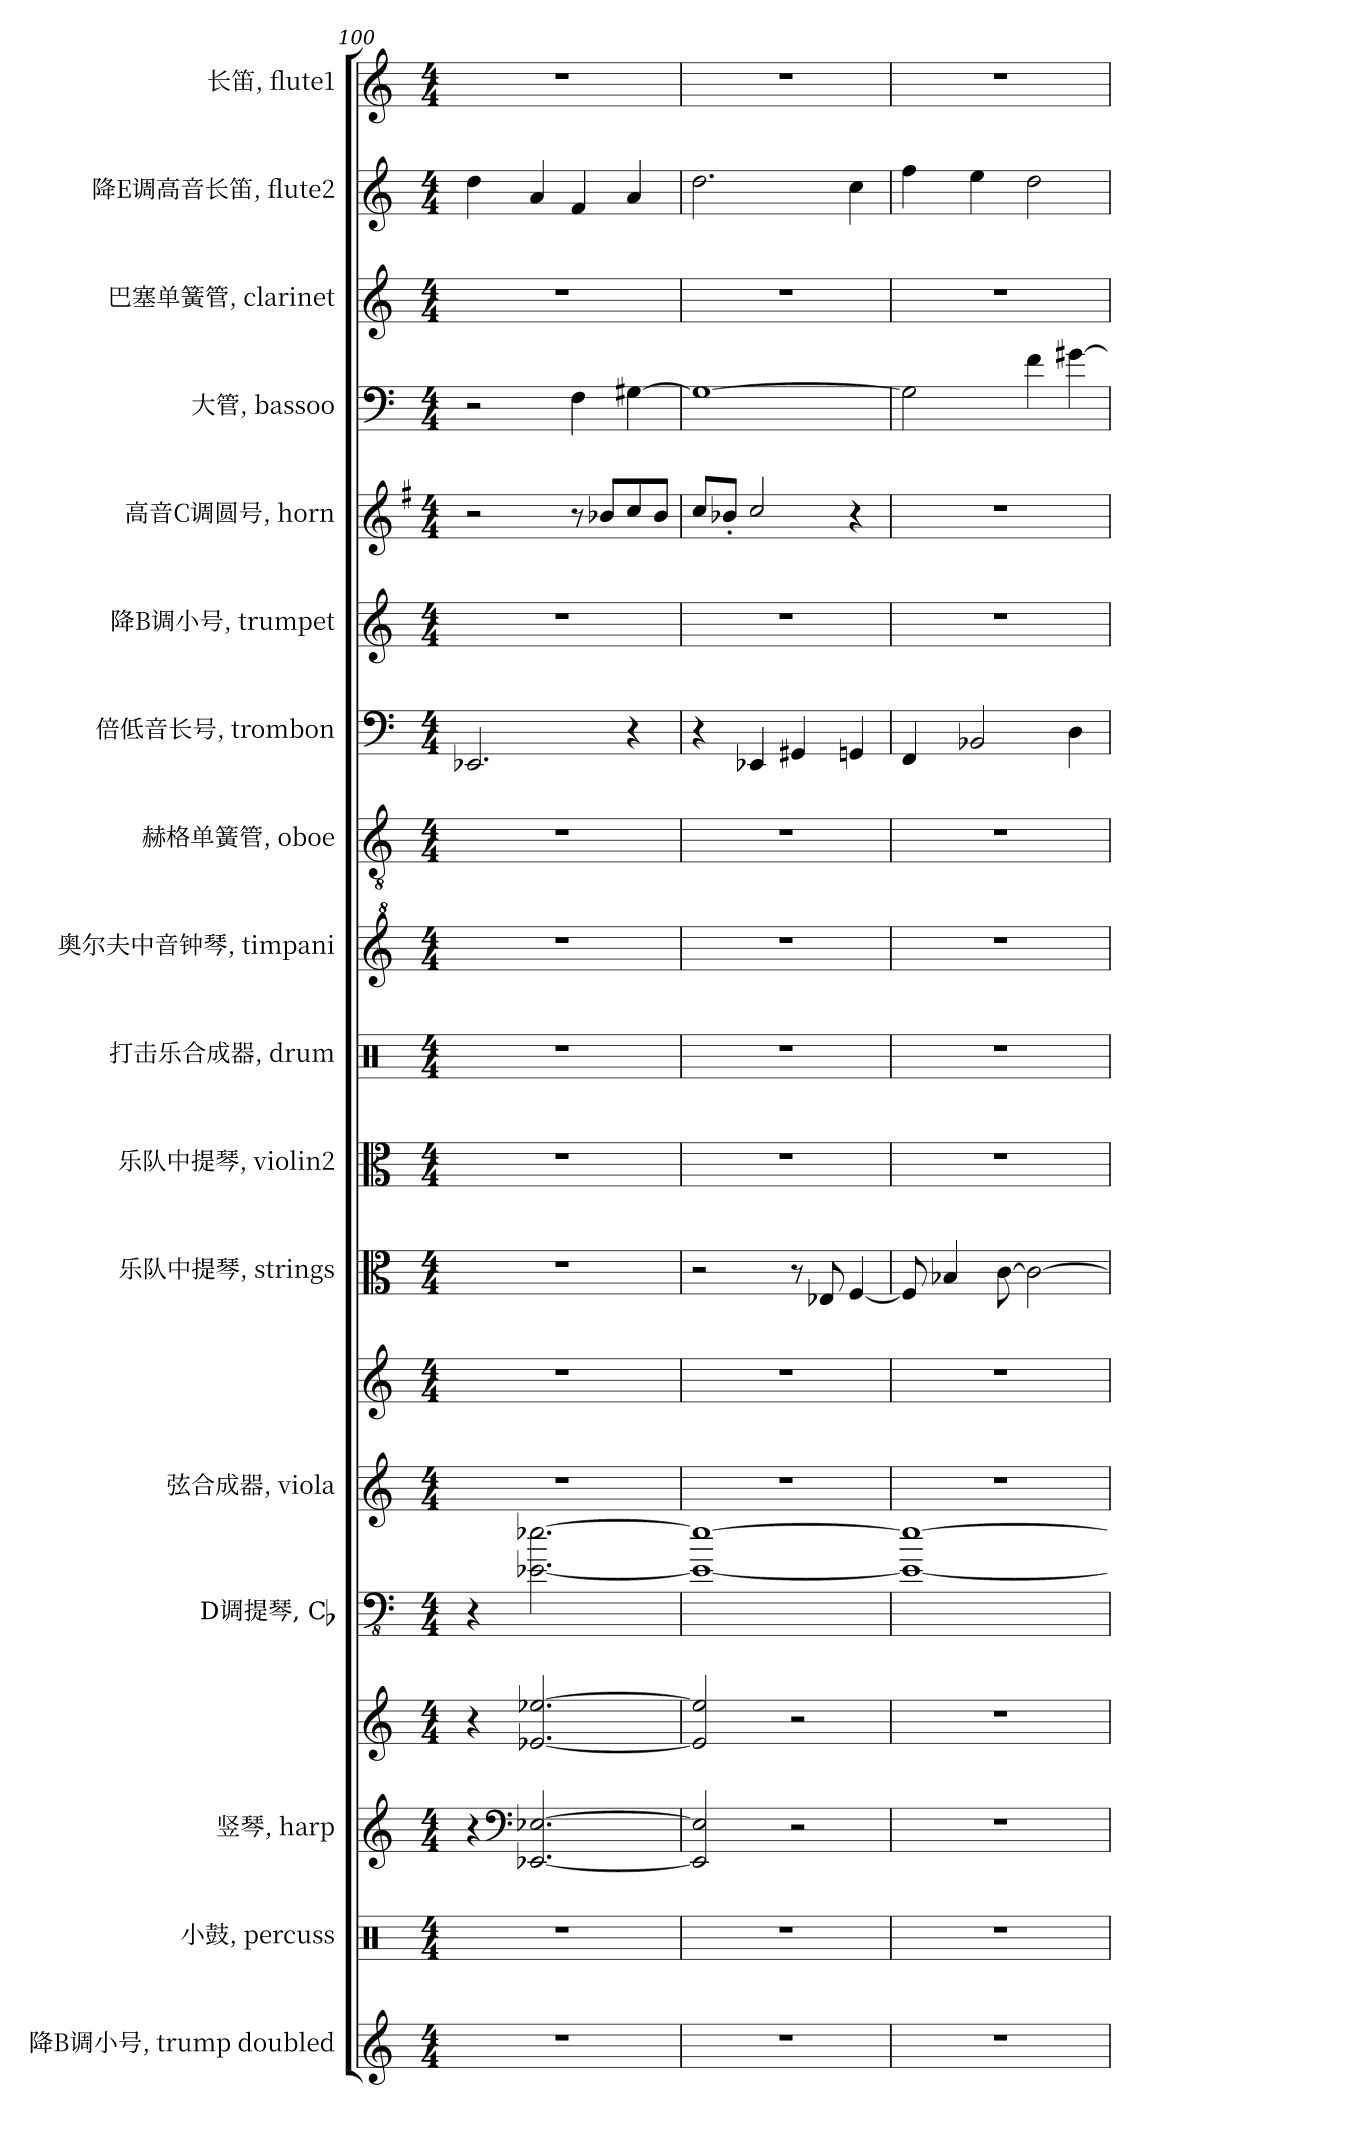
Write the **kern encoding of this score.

**kern	**kern	**kern	**kern	**kern	**kern	**kern	**kern	**kern	**kern	**kern	**kern	**kern	**kern	**kern	**kern	**kern	**kern	**kern
*part17	*part16	*part15	*part15	*part14	*part13	*part13	*part12	*part11	*part10	*part9	*part8	*part7	*part6	*part5	*part4	*part3	*part2	*part1
*staff19	*staff18	*staff17	*staff16	*staff15	*staff14	*staff13	*staff12	*staff11	*staff10	*staff9	*staff8	*staff7	*staff6	*staff5	*staff4	*staff3	*staff2	*staff1
*I"降B调小号, trump doubled	*I"小鼓, percuss	*I"竖琴, harp	*	*I"D调提琴, Cb	*I"弦合成器, viola	*	*I"乐队中提琴, strings	*I"乐队中提琴, violin2	*I"打击乐合成器, drum	*I"奥尔夫中音钟琴, timpani	*I"赫格单簧管, oboe	*I"倍低音长号, trombon	*I"降B调小号, trumpet	*I"高音C调圆号, horn	*I"大管, bassoo	*I"巴塞单簧管, clarinet	*I"降E调高音长笛, flute2	*I"长笛, flute1
*	*	*I'Hrp.	*	*	*	*	*	*	*	*	*	*	*I'B♭ Tpt.	*	*	*	*	*I'Fl.
*clefG2	*clefX	*clefG2	*clefG2	*clefFv4	*clefG2	*clefG2	*clefC3	*clefC3	*clefX	*clefG^2	*clefGv2	*clefF4	*clefG2	*clefG2	*clefF4	*clefG2	*clefG2	*clefG2
*ITrd1c2	*	*	*	*ITrd7c12	*	*	*	*	*	*	*	*	*ITrd1c2	*ITrd4c7	*	*ITrd2c3	*ITrd-2c-3	*
*k[b-e-]	*k[]	*k[]	*k[]	*k[]	*k[]	*k[]	*k[]	*k[]	*k[]	*k[]	*k[]	*k[]	*k[b-e-]	*k[]	*k[]	*k[f#c#g#]	*k[b-e-a-]	*k[]
*M4/4	*M4/4	*M4/4	*M4/4	*M4/4	*M4/4	*M4/4	*M4/4	*M4/4	*M4/4	*M4/4	*M4/4	*M4/4	*M4/4	*M4/4	*M4/4	*M4/4	*M4/4	*M4/4
=100	=100	=100	=100	=100	=100	=100	=100	=100	=100	=100	=100	=100	=100	=100	=100	=100	=100	=100
1r	1r	4r	4r	4r	1r	1r	1r	1r	1r	1r	1r	2.EE-X/	1r	2r	2r	1r	4ff\	1r
*	*	*clefF4	*	*	*	*	*	*	*	*	*	*	*	*	*	*	*	*
.	.	[2.EE-X/ [2.E-X/	[2.e-X/ [2.ee-X/	[2.EE-X\ [2.E-X\	.	.	.	.	.	.	.	.	.	.	.	.	4cc/	.
.	.	.	.	.	.	.	.	.	.	.	.	.	.	8r	4F\	.	4a-/	.
.	.	.	.	.	.	.	.	.	.	.	.	.	.	8e-X/L	.	.	.	.
.	.	.	.	.	.	.	.	.	.	.	.	4r	.	8f/	[4G#X\	.	4cc/	.
.	.	.	.	.	.	.	.	.	.	.	.	.	.	8e-/J	.	.	.	.
=101	=101	=101	=101	=101	=101	=101	=101	=101	=101	=101	=101	=101	=101	=101	=101	=101	=101	=101
1r	1r	2EE-/] 2E-/]	2e-/] 2ee-/]	1EE-_ 1E-_	1r	1r	2r	1r	1r	1r	1r	4r	1r	8f/L	1G#_	1r	2.ff\	1r
.	.	.	.	.	.	.	.	.	.	.	.	.	.	8e-X'/J	.	.	.	.
.	.	.	.	.	.	.	.	.	.	.	.	4EE-X/	.	2f/	.	.	.	.
.	.	2r	2r	.	.	.	8r	.	.	.	.	4GG#X/	.	.	.	.	.	.
.	.	.	.	.	.	.	8E-X/	.	.	.	.	.	.	.	.	.	.	.
.	.	.	.	.	.	.	[4F/	.	.	.	.	4GGn/	.	4r	.	.	4ee-\	.
!!LO:PB:g=z
=102	=102	=102	=102	=102	=102	=102	=102	=102	=102	=102	=102	=102	=102	=102	=102	=102	=102	=102
1r	1r	1r	1r	1EE-_ 1E-_	1r	1r	8F/]	1r	1r	1r	1r	4FF/	1r	1r	2G#\]	1r	4aa-\	1r
.	.	.	.	.	.	.	4B-X/	.	.	.	.	.	.	.	.	.	.	.
.	.	.	.	.	.	.	.	.	.	.	.	2BB-X/	.	.	.	.	4gg\	.
.	.	.	.	.	.	.	[8c\	.	.	.	.	.	.	.	.	.	.	.
.	.	.	.	.	.	.	2c\_	.	.	.	.	.	.	.	4f\	.	2ff\	.
.	.	.	.	.	.	.	.	.	.	.	.	4D\	.	.	[4g#X\	.	.	.
=	=	=	=	=	=	=	=	=	=	=	=	=	=	=	=	=	=	=
*-	*-	*-	*-	*-	*-	*-	*-	*-	*-	*-	*-	*-	*-	*-	*-	*-	*-	*-
